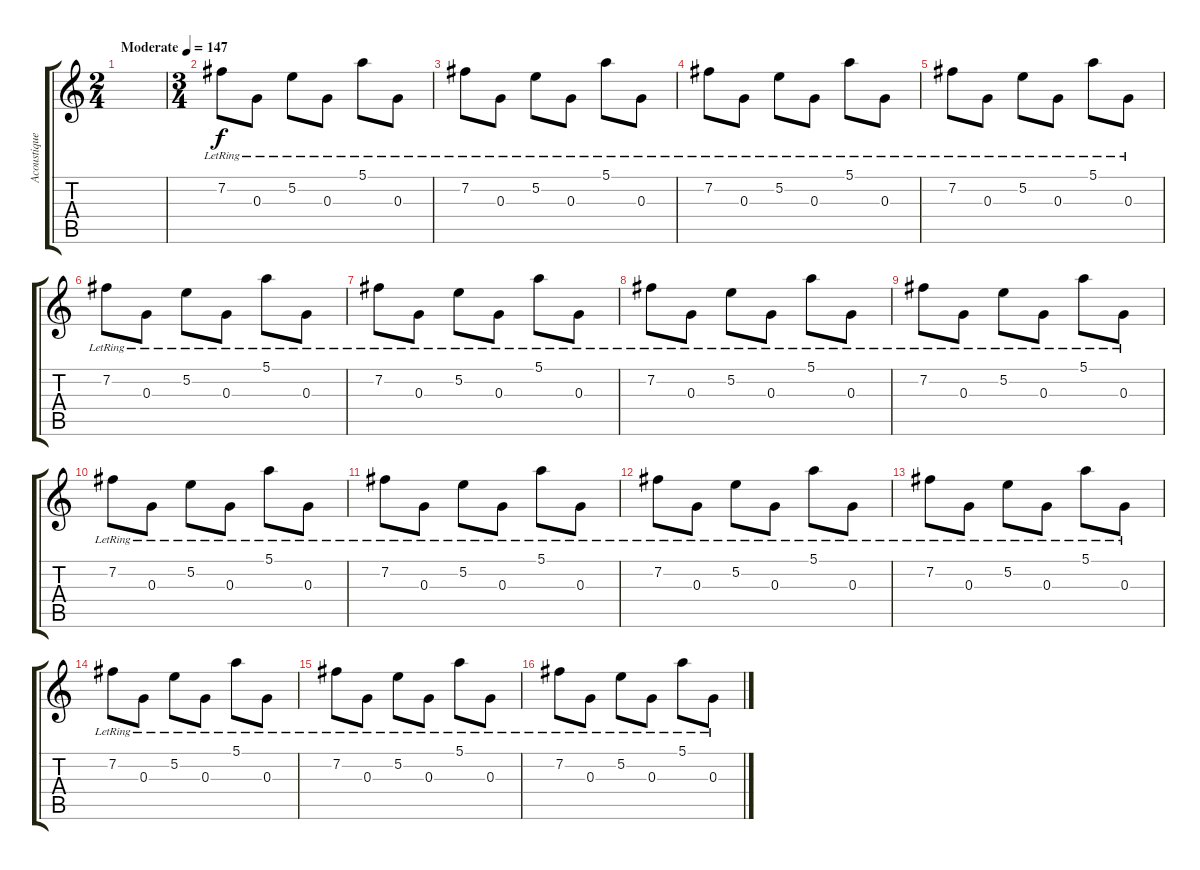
\track ("Acoustique Guitar" "Acoustique") {instrument acousticguitarsteel}
\staff {score tabs}
\tuning (E4 B3 G3 D3 A2 E2) {hide}
\ts (2 4)
\tempo (147 "Moderate")
\clef g2
\ks c
|
\ts (3 4)
7.2{lr}.8 0.3{lr}.8 5.2{lr}.8 0.3{lr}.8 5.1{lr}.8 0.3{lr}.8 |
7.2{lr}.8 0.3{lr}.8 5.2{lr}.8 0.3{lr}.8 5.1{lr}.8 0.3{lr}.8 |
7.2{lr}.8 0.3{lr}.8 5.2{lr}.8 0.3{lr}.8 5.1{lr}.8 0.3{lr}.8 |
7.2{lr}.8 0.3{lr}.8 5.2{lr}.8 0.3{lr}.8 5.1{lr}.8 0.3{lr}.8 |
7.2{lr}.8 0.3{lr}.8 5.2{lr}.8 0.3{lr}.8 5.1{lr}.8 0.3{lr}.8 |
7.2{lr}.8 0.3{lr}.8 5.2{lr}.8 0.3{lr}.8 5.1{lr}.8 0.3{lr}.8 |
7.2{lr}.8 0.3{lr}.8 5.2{lr}.8 0.3{lr}.8 5.1{lr}.8 0.3{lr}.8 |
7.2{lr}.8 0.3{lr}.8 5.2{lr}.8 0.3{lr}.8 5.1{lr}.8 0.3{lr}.8 |
7.2{lr}.8 0.3{lr}.8 5.2{lr}.8 0.3{lr}.8 5.1{lr}.8 0.3{lr}.8 |
7.2{lr}.8 0.3{lr}.8 5.2{lr}.8 0.3{lr}.8 5.1{lr}.8 0.3{lr}.8 |
7.2{lr}.8 0.3{lr}.8 5.2{lr}.8 0.3{lr}.8 5.1{lr}.8 0.3{lr}.8 |
7.2{lr}.8 0.3{lr}.8 5.2{lr}.8 0.3{lr}.8 5.1{lr}.8 0.3{lr}.8 |
7.2{lr}.8 0.3{lr}.8 5.2{lr}.8 0.3{lr}.8 5.1{lr}.8 0.3{lr}.8 |
7.2{lr}.8 0.3{lr}.8 5.2{lr}.8 0.3{lr}.8 5.1{lr}.8 0.3{lr}.8 |
7.2{lr}.8 0.3{lr}.8 5.2{lr}.8 0.3{lr}.8 5.1{lr}.8 0.3{lr}.8
